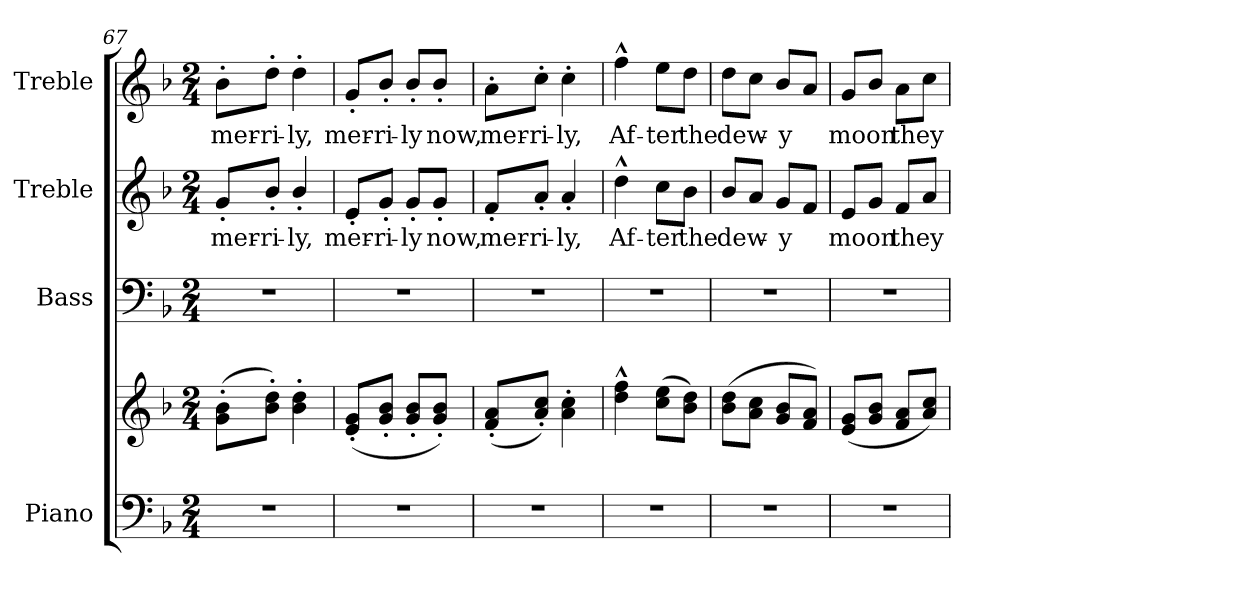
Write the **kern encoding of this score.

**kern	**kern	**kern	**kern	**text	**kern	**text
*part4	*part4	*part3	*part2	*part2	*part1	*part1
*staff5	*staff4	*staff3	*staff2	*staff2	*staff1	*staff1
*I"Piano	*	*I"Bass	*I"Treble	*	*I"Treble	*
*I'Pno.	*	*I'B.	*	*	*	*
*clefF4	*clefG2	*clefF4	*clefG2	*	*clefG2	*
*k[b-]	*k[b-]	*k[b-]	*k[b-]	*	*k[b-]	*
*F:	*F:	*F:	*F:	*	*F:	*
*M2/4	*M2/4	*M2/4	*M2/4	*	*M2/4	*
=67	=67	=67	=67	=67	=67	=67
!LO:N:vis=1	!	!LO:N:vis=1	!	!	!	!
!	!	!	!	!LO:LY:b:color=#000000	!	!
!	!	!	!	!	!	!LO:LY:b:color=#000000
2r	(8gi'\ 8b-i'\L	2r	8g'i/L	mer-	8b-'i\L	mer-
!	!	!	!	!LO:LY:b:color=#000000	!	!
!	!	!	!	!	!	!LO:LY:b:color=#000000
.	8b-i'\ 8ddi'\J)	.	8b-'i/J	-ri-	8dd'i\J	-ri-
!	!	!	!	!LO:LY:b:color=#000000	!	!
!	!	!	!	!	!	!LO:LY:b:color=#000000
.	4b-i\' 4ddi'	.	4b-'i/	-ly,	4dd'i\	-ly,
=68	=68	=68	=68	=68	=68	=68
!LO:N:vis=1	!	!LO:N:vis=1	!	!	!	!
!	!	!	!	!LO:LY:b:color=#000000	!	!
!	!	!	!	!	!	!LO:LY:b:color=#000000
2r	(8ei'/ 8gi'/L	2r	8e'i/L	mer-	8g'i/L	mer-
!	!	!	!	!LO:LY:b:color=#000000	!	!
!	!	!	!	!	!	!LO:LY:b:color=#000000
.	8gi'/ 8b-i'/J	.	8g'i/J	-ri-	8b-'i/J	-ri-
!	!	!	!	!LO:LY:b:color=#000000	!	!
!	!	!	!	!	!	!LO:LY:b:color=#000000
.	8gi'/ 8b-i'/L	.	8g'i/L	-ly	8b-'i/L	-ly
!	!	!	!	!LO:LY:b:color=#000000	!	!
!	!	!	!	!	!	!LO:LY:b:color=#000000
.	8gi'/ 8b-i'/J)	.	8g'i/J	now,	8b-'i/J	now,
!!LO:LB:g=z
=69	=69	=69	=69	=69	=69	=69
!LO:N:vis=1	!	!LO:N:vis=1	!	!	!	!
!	!	!	!	!LO:LY:b:color=#000000	!	!
!	!	!	!	!	!	!LO:LY:b:color=#000000
2r	(8fi'/ 8ai'/L	2r	8f'i/L	mer-	8a'i\L	mer-
!	!	!	!	!LO:LY:b:color=#000000	!	!
!	!	!	!	!	!	!LO:LY:b:color=#000000
.	8ai'/ 8cci'/J)	.	8a'i/J	-ri-	8cc'i\J	-ri-
!	!	!	!	!LO:LY:b:color=#000000	!	!
!	!	!	!	!	!	!LO:LY:b:color=#000000
.	4ai\' 4cci'	.	4a'i/	-ly,	4cc'i\	-ly,
=70	=70	=70	=70	=70	=70	=70
!LO:N:vis=1	!	!LO:N:vis=1	!	!	!	!
!	!	!	!	!LO:LY:b:color=#000000	!	!
!	!	!	!	!	!	!LO:LY:b:color=#000000
2r	4ddi\^^ 4ffi^^	2r	4dd^^i\	Af-	4ff^^i\	Af-
!	!	!	!	!LO:LY:b:color=#000000	!	!
!	!	!	!	!	!	!LO:LY:b:color=#000000
.	(8cci\ 8eei\L	.	8cci\L	-ter	8eei\L	-ter
!	!	!	!	!LO:LY:b:color=#000000	!	!
!	!	!	!	!	!	!LO:LY:b:color=#000000
.	8b-i\ 8ddi\J)	.	8b-i\J	the	8ddi\J	the
=71	=71	=71	=71	=71	=71	=71
!LO:N:vis=1	!	!LO:N:vis=1	!	!	!	!
!	!	!	!	!LO:LY:b:color=#000000	!	!
!	!	!	!	!	!	!LO:LY:b:color=#000000
2r	(8b-i\ 8ddi\L	2r	8b-i/L	dew-	8ddi\L	dew-
.	8ai\ 8cci\J	.	8ai/J	.	8cci\J	.
!	!	!	!	!LO:LY:b:color=#000000	!	!
!	!	!	!	!	!	!LO:LY:b:color=#000000
.	8gi/ 8b-i/L	.	8gi/L	-y	8b-i/L	-y
.	8fi/ 8ai/J)	.	8fi/J	.	8ai/J	.
=72	=72	=72	=72	=72	=72	=72
!LO:N:vis=1	!	!LO:N:vis=1	!	!	!	!
!	!	!	!	!LO:LY:b:color=#000000	!	!
!	!	!	!	!	!	!LO:LY:b:color=#000000
2r	(8ei/ 8gi/L	2r	8ei/L	moon	8gi/L	moon
.	8gi/ 8b-i/J	.	8gi/J	.	8b-i/J	.
!	!	!	!	!LO:LY:b:color=#000000	!	!
!	!	!	!	!	!	!LO:LY:b:color=#000000
.	8fi/ 8ai/L	.	8fi/L	they	8ai\L	they
.	8ai/ 8cci/J)	.	8ai/J	.	8cci\J	.
=	=	=	=	=	=	=
*-	*-	*-	*-	*-	*-	*-
